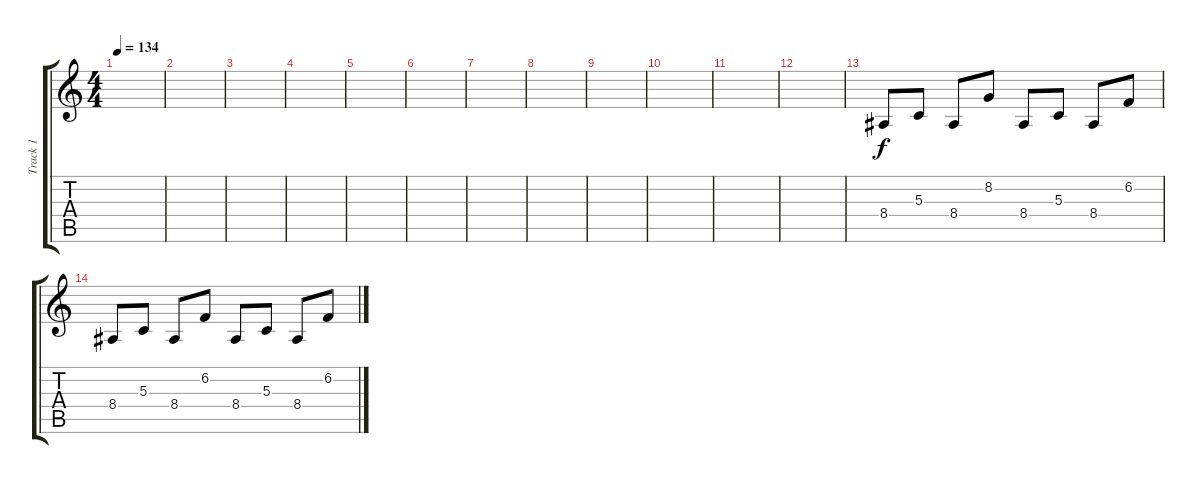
\track ("Track 1" "Track 1") {instrument acousticgrandpiano}
\staff {score tabs}
\tuning (E4 B3 G3 D3 A2 E2) {hide}
\ts (4 4)
\tempo 134
\clef g2
\ks c
|
|
|
|
|
|
|
|
|
|
|
|
8.4.8 5.3.8 8.4.8 8.2.8 8.4.8 5.3.8 8.4.8 6.2.8 |
8.4.8 5.3.8 8.4.8 6.2.8 8.4.8 5.3.8 8.4.8 6.2.8
